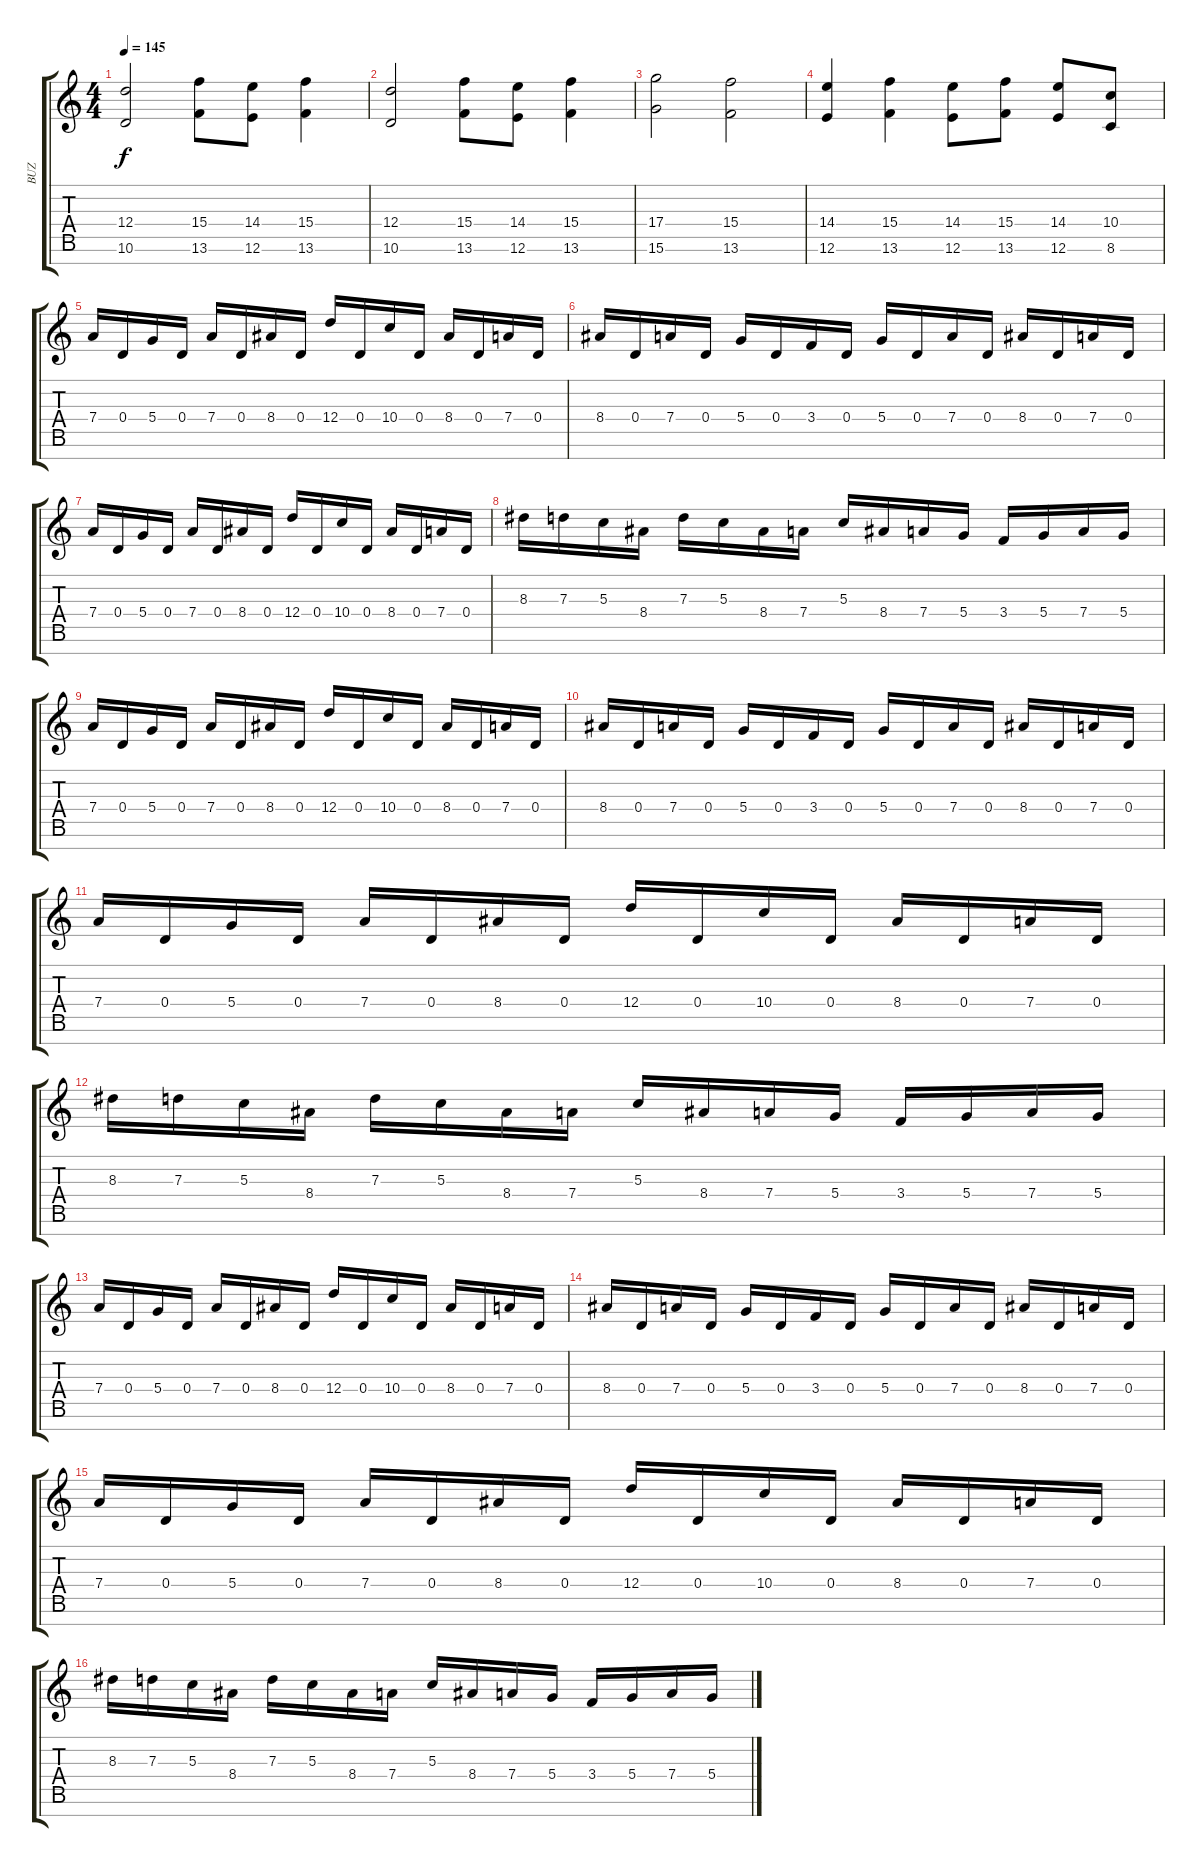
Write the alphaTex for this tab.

\track ("BUZ" "BUZ") {instrument distortionguitar}
\staff {score tabs}
\tuning (E4 B3 G3 D3 A2 E2 B1) {hide}
\ts (4 4)
\tempo 145
\clef g2
\ks c
(12.4 10.6).2{dy f} (15.4 13.6).8 (14.4 12.6).8 (15.4 13.6).4 |
(12.4 10.6).2 (15.4 13.6).8 (14.4 12.6).8 (15.4 13.6).4 |
(17.4 15.6).2 (15.4 13.6).2 |
(14.4 12.6).4 (15.4 13.6).4 (14.4 12.6).8 (15.4 13.6).8 (14.4 12.6).8 (10.4 8.6).8 |
7.4.16 0.4.16 5.4.16 0.4.16 7.4.16 0.4.16 8.4.16 0.4.16 12.4.16 0.4.16 10.4.16 0.4.16 8.4.16 0.4.16 7.4.16 0.4.16 |
8.4.16 0.4.16 7.4.16 0.4.16 5.4.16 0.4.16 3.4.16 0.4.16 5.4.16 0.4.16 7.4.16 0.4.16 8.4.16 0.4.16 7.4.16 0.4.16 |
7.4.16 0.4.16 5.4.16 0.4.16 7.4.16 0.4.16 8.4.16 0.4.16 12.4.16 0.4.16 10.4.16 0.4.16 8.4.16 0.4.16 7.4.16 0.4.16 |
8.3.16 7.3.16 5.3.16 8.4.16 7.3.16 5.3.16 8.4.16 7.4.16 5.3.16 8.4.16 7.4.16 5.4.16 3.4.16 5.4.16 7.4.16 5.4.16 |
7.4.16 0.4.16 5.4.16 0.4.16 7.4.16 0.4.16 8.4.16 0.4.16 12.4.16 0.4.16 10.4.16 0.4.16 8.4.16 0.4.16 7.4.16 0.4.16 |
8.4.16 0.4.16 7.4.16 0.4.16 5.4.16 0.4.16 3.4.16 0.4.16 5.4.16 0.4.16 7.4.16 0.4.16 8.4.16 0.4.16 7.4.16 0.4.16 |
7.4.16 0.4.16 5.4.16 0.4.16 7.4.16 0.4.16 8.4.16 0.4.16 12.4.16 0.4.16 10.4.16 0.4.16 8.4.16 0.4.16 7.4.16 0.4.16 |
8.3.16 7.3.16 5.3.16 8.4.16 7.3.16 5.3.16 8.4.16 7.4.16 5.3.16 8.4.16 7.4.16 5.4.16 3.4.16 5.4.16 7.4.16 5.4.16 |
7.4.16 0.4.16 5.4.16 0.4.16 7.4.16 0.4.16 8.4.16 0.4.16 12.4.16 0.4.16 10.4.16 0.4.16 8.4.16 0.4.16 7.4.16 0.4.16 |
8.4.16 0.4.16 7.4.16 0.4.16 5.4.16 0.4.16 3.4.16 0.4.16 5.4.16 0.4.16 7.4.16 0.4.16 8.4.16 0.4.16 7.4.16 0.4.16 |
7.4.16 0.4.16 5.4.16 0.4.16 7.4.16 0.4.16 8.4.16 0.4.16 12.4.16 0.4.16 10.4.16 0.4.16 8.4.16 0.4.16 7.4.16 0.4.16 |
8.3.16 7.3.16 5.3.16 8.4.16 7.3.16 5.3.16 8.4.16 7.4.16 5.3.16 8.4.16 7.4.16 5.4.16 3.4.16 5.4.16 7.4.16 5.4.16
